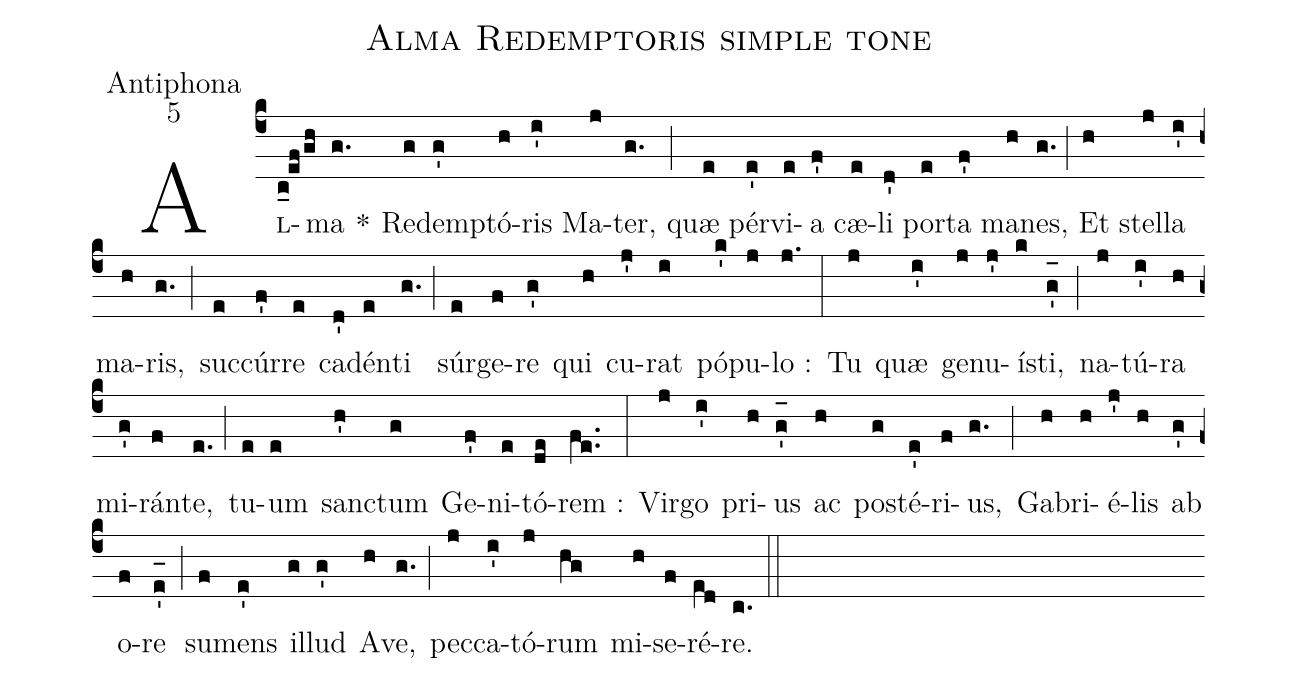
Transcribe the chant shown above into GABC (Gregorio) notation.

name:Alma Redemptoris simple tone;
office-part:Antiphona;
mode:5;
%%
(c4) A<sc>l</sc>(c_0!ef/gh)ma(g.) *() Red(g)em(g')ptó(h)ris(i') Ma(j)ter,(g.) (;) quæ(e) pér(e')vi(e)a(f') cæ(e)li(d') por(e)ta(f') ma(h)nes,(g.) (;) Et(h) stel(j)la(i') ma(h)ris,(g.) (;) suc(e)cúr(f')re(e) ca(d')dén(e)ti(g.) (;) súr(e)ge(f)re(g') qui(h) cu(j')rat(i) pó(k')pu(j)lo :(j.) (:) Tu(j) quæ(i') ge(j)nu(j')í(k)sti,(g'_[oh:h]) (;) na(j)tú(i')ra(h) mi(g')rán(f)te,(e.) (;) tu(e)um(e) san(h')ctum(g) Ge(f')ni(e)tó(de)rem :(fe..) (:) Vir(j)go(i') pri(h)us(g'_[oh:h]) ac(h) po(g)sté(e')ri(f)us,(g.) (;) Ga(h)bri(h)é(j')lis(h) ab(g') o(f)re(e'_[oh:h]) (;) su(f)mens(e') il(g)lud(g') A(h)ve,(g.) (;) pec(j)ca(i')tó(j)rum(hg) mi(h)se(f)ré(e[ll:1]d)re.(c.) (::)
